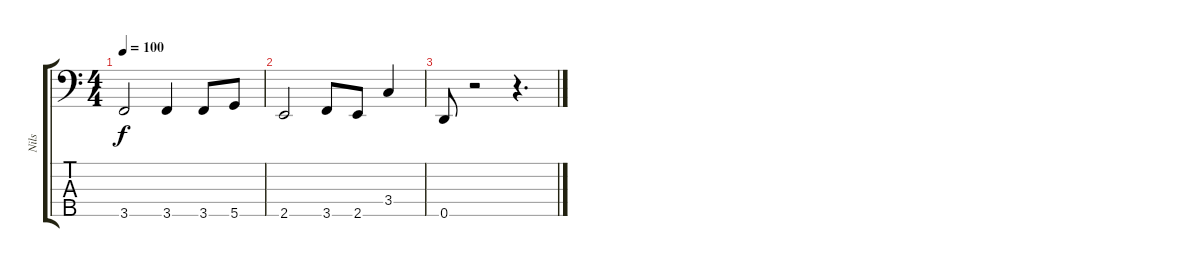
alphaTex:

\track ("Nils" "Nils") {instrument electricbassfinger}
\staff {score tabs}
\tuning (B2 G2 D2 A1 D1) {hide}
\ts (4 4)
\tempo 100
\clef f4
\ks c
3.5.2{dy f} 3.5.4 3.5.8 5.5.8 |
2.5.2 3.5.8 2.5.8 3.4.4 |
0.5.8 r.2 r.4{d}
